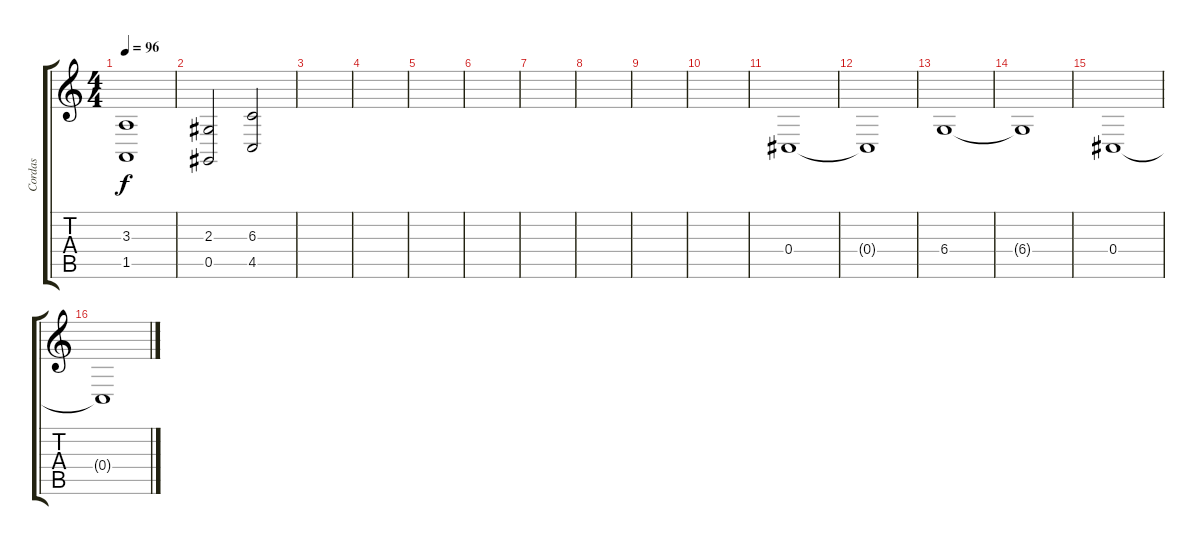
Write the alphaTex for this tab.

\track ("Cordas" "Cordas") {instrument stringensemble1}
\staff {score tabs}
\tuning (Eb4 Bb3 Gb3 Db3 Ab2 Eb2) {hide}
\ts (4 4)
\tempo 96
\clef g2
\ks c
(3.3 1.5).1{dy f} |
(2.3 0.5).2 (6.3 4.5).2 |
|
|
|
|
|
|
|
|
0.4.1 |
0.4{t}.1 |
6.4.1 |
6.4{t}.1 |
0.4.1 |
0.4{t}.1
